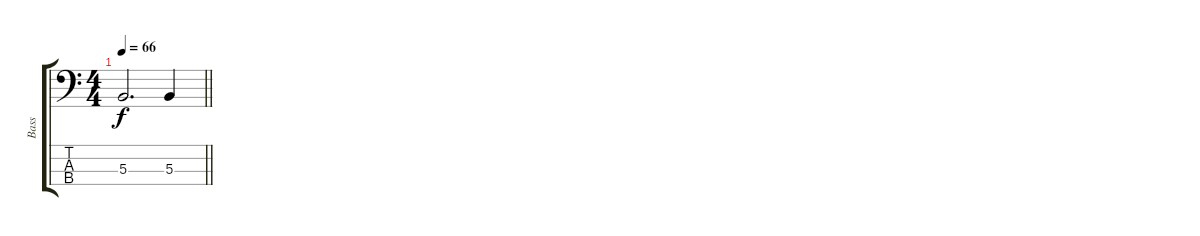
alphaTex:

\track ("Bass" "Bass") {instrument electricbasspick}
\staff {score tabs}
\tuning (E2 B1 Gb1 Db1) {hide}
\ts (4 4)
\tempo 66
\clef f4
\barLineRight lightlight
\ks c
5.3.2{d dy f} 5.3.4
